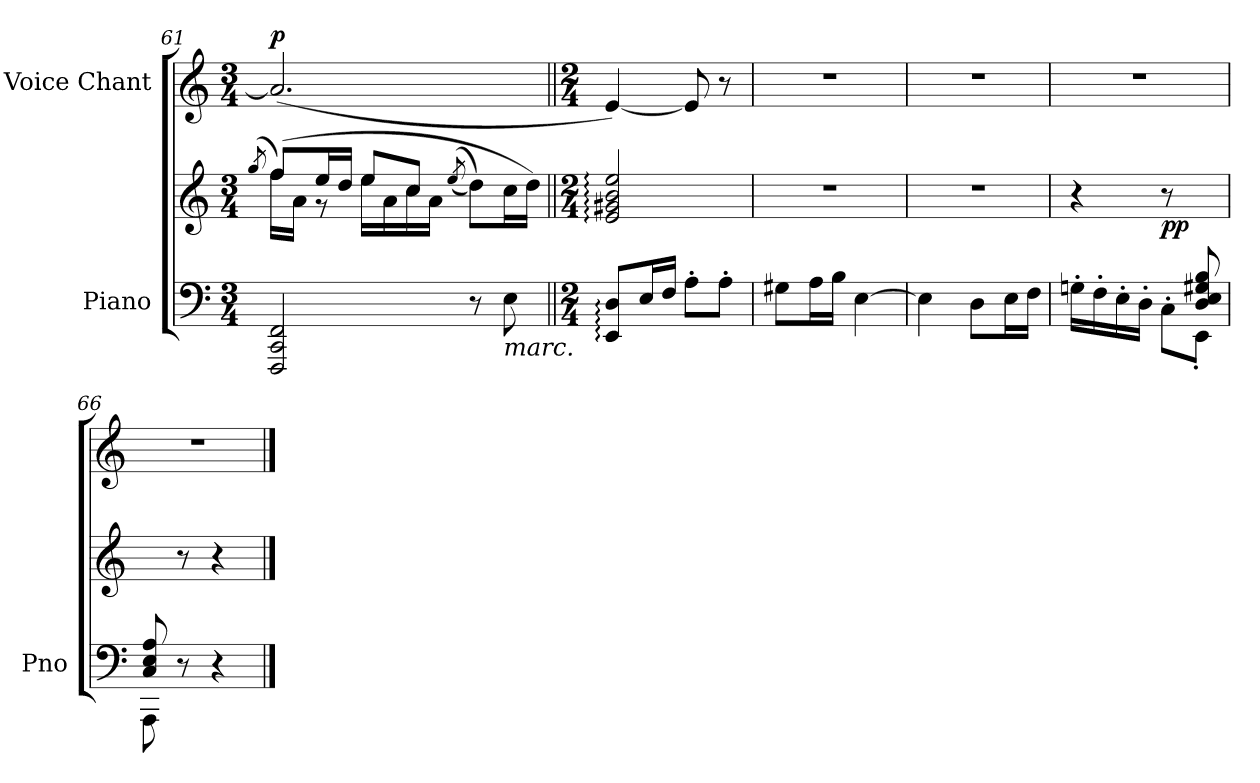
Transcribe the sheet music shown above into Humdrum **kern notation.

**kern	**kern	**dynam	**kern	**dynam
*part2	*part2	*part2	*part1	*part1
*staff3	*staff2	*staff2/3	*staff1	*staff1
*I"Piano	*	*	*I"Voice Chant	*
*I'Pno	*	*	*	*
*clefF4	*clefG2	*	*clefG2	*
*k[]	*k[]	*	*k[]	*
*M3/4	*M3/4	*	*M3/4	*
=61	=61	=61	=61	=61
.	(<8qgg/	.	.	.
*	*^	*	*	*
!	!	!	!	!	!LO:DY:a
2FFF/ 2CC/ 2FF/	(>8ff/L)	16ff\LL	.	(<2.a/]	p
.	.	16a\JJ	.	.	.
.	16ee/L	8r	.	.	.
.	16dd/JJ	.	.	.	.
.	8ee/L	16ee\LL	.	.	.
.	.	16a\	.	.	.
.	8cc/J	16cc\	.	.	.
.	.	16a\JJ	.	.	.
.	(<(<8qee/	.	.	.	.
8r	8dd\L))	4ryy	.	.	.
!LO:TX:b:i:t=marc.	!	!	!	!	!
8E\	16cc\L	.	.	.	.
.	16dd\JJ)	.	.	.	.
*	*v	*v	*	*	*
!!LO:LB:g=z
=62||	=62||	=62||	=62||	=62||
*M2/4	*M2/4	*	*M2/4	*
8EE/: 8D/:L	2e/: 2g#X/: 2b/: 2ee/:	.	[4e/)	.
16E/L	.	.	.	.
16F/JJ	.	.	.	.
8A'\L	.	.	8e/]	.
8A'\J	.	.	8r	.
=63	=63	=63	=63	=63
8G#X\L	2r	.	2r	.
16A\L	.	.	.	.
16B\JJ	.	.	.	.
[4E\	.	.	.	.
=64	=64	=64	=64	=64
4E\]	2r	.	2r	.
8D\L	.	.	.	.
16E\L	.	.	.	.
16F\JJ	.	.	.	.
=65	=65	=65	=65	=65
*^	*	*	*	*
4.ryy	16Gn'\LL	4r	.	2r	.
.	16F'\	.	.	.	.
.	16E'\	.	.	.	.
.	16D'\JJ	.	.	.	.
!	!	!	!LO:DY:b	!	!
.	8C'\L	8r	pp	.	.
8D/ 8E/ 8G#X/ 8B/	8EE'\J	8ryy	.	.	.
=66	=66	=66	=66	=66	=66
8C/ 8E/ 8A/	8AAA\	8ryy	.	2r	.
4.ryy	8r	8r	.	.	.
.	4r	4r	.	.	.
*v	*v	*	*	*	*
==	==	==	==	==
*-	*-	*-	*-	*-
